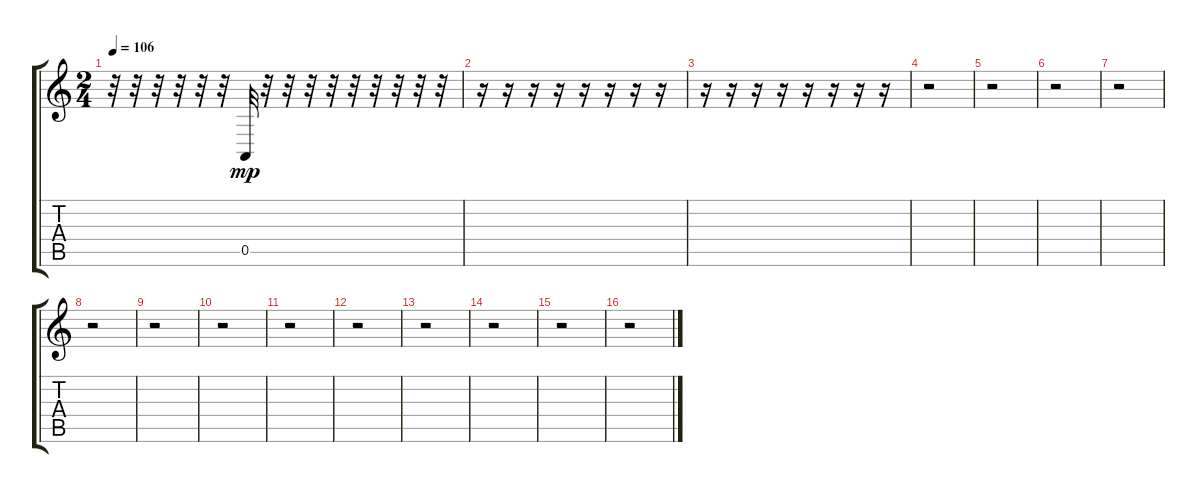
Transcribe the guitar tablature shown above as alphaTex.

\track "" {instrument lead2sawtooth}
\staff {score tabs}
\tuning (E4 B3 G3 D3 A2 E2) {hide}
\ts (2 4)
\tempo 106
\clef g2
\ks c
r.32{dy mp} r.32 r.32 r.32 r.32 r.32 0.5.32 r.32 r.32 r.32 r.32 r.32 r.32 r.32 r.32 r.32 |
r.16 r.16 r.16 r.16 r.16 r.16 r.16 r.16 |
r.16 r.16 r.16 r.16 r.16 r.16 r.16 r.16 |
r.2 |
r.2 |
r.2 |
r.2 |
r.2 |
r.2 |
r.2 |
r.2 |
r.2 |
r.2 |
r.2 |
r.2 |
r.2
